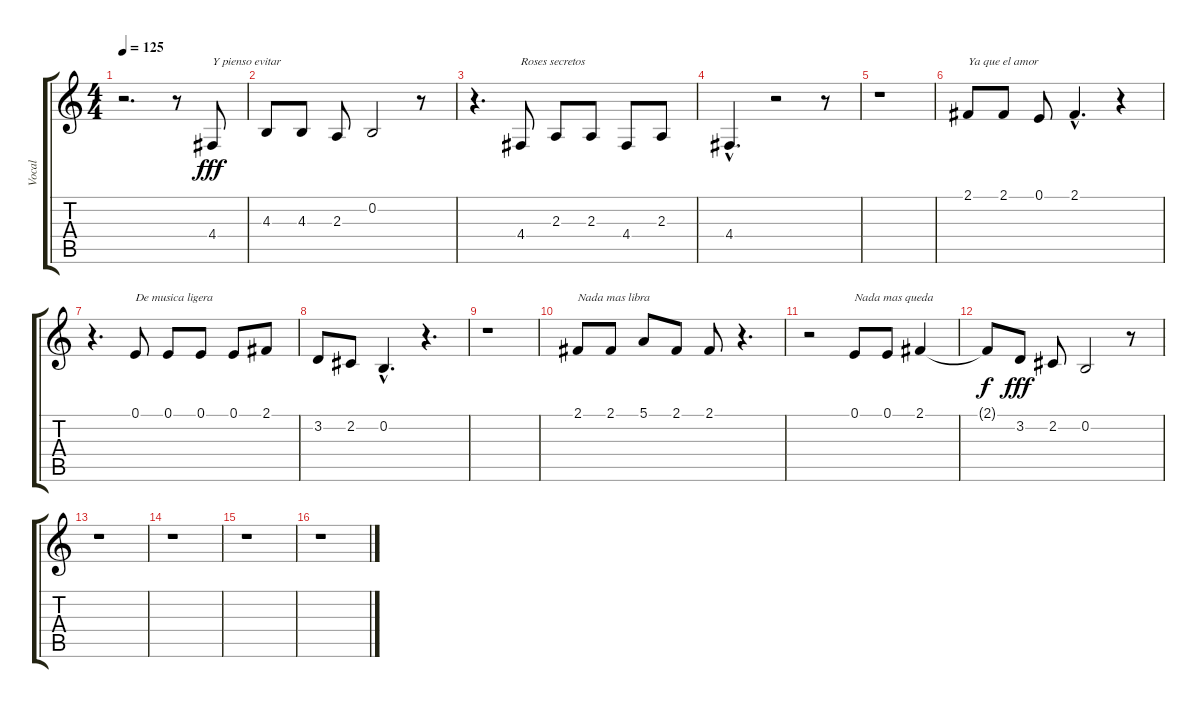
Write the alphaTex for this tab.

\track ("Vocal" "Vocal") {instrument synthvoice}
\staff {score tabs}
\tuning (E4 B3 G3 D3 A2 E2) {hide}
\ts (4 4)
\tempo 125
\clef g2
\ks c
r.2{d dy fff} r.8 4.4.8{txt "Y pienso evitar"} |
4.3.8 4.3.8 2.3.8 0.2.2 r.8 |
r.4{d} 4.4.8{txt "Roses secretos"} 2.3.8 2.3.8 4.4.8 2.3.8 |
4.4{hac}.4{d} r.2 r.8 |
r.1 |
2.1.8{txt "Ya que el amor"} 2.1.8 0.1.8 2.1{hac}.4{d} r.4 |
r.4{d} 0.1.8{txt "De musica ligera"} 0.1.8 0.1.8 0.1.8 2.1.8 |
3.2.8 2.2.8 0.2{hac}.4{d} r.4{d} |
r.1 |
2.1.8{txt "Nada mas libra"} 2.1.8 5.1.8 2.1.8 2.1.8 r.4{d} |
r.2 0.1.8{txt "Nada mas queda"} 0.1.8 2.1.4 |
2.1{t}.8{dy f} 3.2.8{dy fff} 2.2.8 0.2.2 r.8 |
r.1 |
r.1 |
r.1 |
r.1
